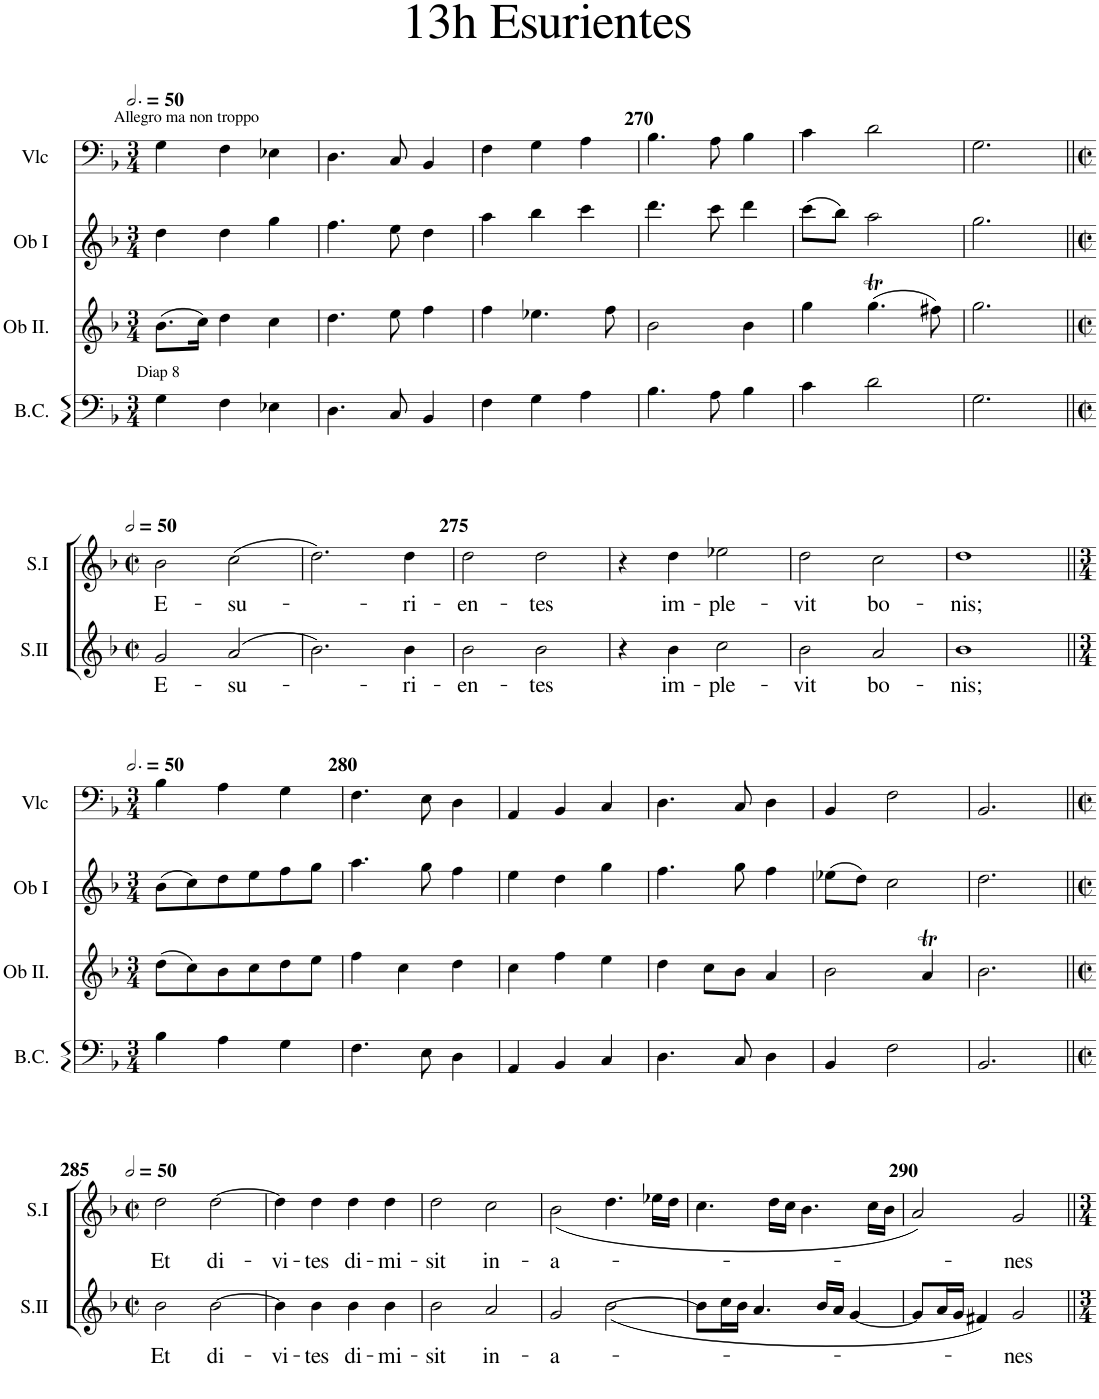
**kern	**kern	**kern	**kern	**kern	**text	**kern	**text
*part6	*part5	*part4	*part3	*part2	*part2	*part1	*part1
*staff6	*staff5	*staff4	*staff3	*staff2	*staff2	*staff1	*staff1
*I"Continuo	*I"Oboe II	*I"Oboe I	*I"Violoncelle	*I"Soprano II	*	*I"Soprano.I	*
*	*I'Ob II.	*I'Ob I	*I'Vlc	*I'S.II	*	*I'S.I	*
!!LO:PB:g=z
*clefF4	*clefG2	*clefG2	*clefF4	*clefG2	*	*clefG2	*
*k[b-]	*k[b-]	*k[b-]	*k[b-]	*k[b-]	*	*k[b-]	*
*M3/4	*M3/4	*M3/4	*M3/4	*M3/4	*	*M3/4	*
*MM150	*MM150	*MM150	*MM150	*MM150	*	*MM150	*
=267	=267	=267	=267	=267	=267	=267	=267
!	!	!	!	!	!	!LO:TX:a:t=Allegro ma non troppo	!
!LO:TX:a:t=Diap 8	!	!	!	!	!	!	!
4G\	(8.b-\L	4dd\	4G\	2.r	.	2.r	.
.	16cc\Jk)	.	.	.	.	.	.
4F\	4dd\	4dd\	4F\	.	.	.	.
4E-X\	4cc\	4gg\	4E-X\	.	.	.	.
=268	=268	=268	=268	=268	=268	=268	=268
4.D\	4.dd\	4.ff\	4.D\	2.r	.	2.r	.
8C/	8ee\	8ee\	8C/	.	.	.	.
4BB-/	4ff\	4dd\	4BB-/	.	.	.	.
=269	=269	=269	=269	=269	=269	=269	=269
4F\	4ff\	4aa\	4F\	2.r	.	2.r	.
4G\	4.ee-X\	4bb-\	4G\	.	.	.	.
4A\	.	4ccc\	4A\	.	.	.	.
.	8ff\	.	.	.	.	.	.
=270	=270	=270	=270	=270	=270	=270	=270
4.B-\	2b-\	4.ddd\	4.B-\	2.r	.	2.r	.
8A\	.	8ccc\	8A\	.	.	.	.
4B-\	4b-\	4ddd\	4B-\	.	.	.	.
=271	=271	=271	=271	=271	=271	=271	=271
4c\	4gg\	(8ccc\L	4c\	2.r	.	2.r	.
.	.	8bb-\J)	.	.	.	.	.
2d\	(4.ggT\	2aa\	2d\	.	.	.	.
.	8ff#X\)	.	.	.	.	.	.
=272	=272	=272	=272	=272	=272	=272	=272
2.G\	2.gg\	2.gg\	2.G\	2.r	.	2.r	.
!!LO:LB:g=z
=273||	=273||	=273||	=273||	=273||	=273||	=273||	=273||
*M2/2	*M2/2	*M2/2	*M2/2	*M2/2	*	*M2/2	*
*met(c|)	*met(c|)	*met(c|)	*met(c|)	*met(c|)	*	*met(c|)	*
*	*	*	*	*	*	*MM100	*
!	!	!	!	!	!LO:LY:b	!	!LO:LY:b
1r	1r	1r	1r	2g/	E-	2b-\	E-
!	!	!	!	!	!LO:LY:b	!	!LO:LY:b
.	.	.	.	(2a/	-su-	(2cc\	-su-
=274	=274	=274	=274	=274	=274	=274	=274
1r	1r	1r	1r	2.b-\)	.	2.dd\)	.
!	!	!	!	!	!LO:LY:b	!	!LO:LY:b
.	.	.	.	4b-\	-ri-	4dd\	-ri-
=275	=275	=275	=275	=275	=275	=275	=275
!	!	!	!	!	!LO:LY:b	!	!LO:LY:b
1r	1r	1r	1r	2b-\	-en-	2dd\	-en-
!	!	!	!	!	!LO:LY:b	!	!LO:LY:b
.	.	.	.	2b-\	-tes	2dd\	-tes
=276	=276	=276	=276	=276	=276	=276	=276
1r	1r	1r	1r	4r	.	4r	.
!	!	!	!	!	!LO:LY:b	!	!LO:LY:b
.	.	.	.	4b-\	im-	4dd\	im-
!	!	!	!	!	!LO:LY:b	!	!LO:LY:b
.	.	.	.	2cc\	-ple-	2ee-X\	-ple-
=277	=277	=277	=277	=277	=277	=277	=277
!	!	!	!	!	!LO:LY:b	!	!LO:LY:b
1r	1r	1r	1r	2b-\	-vit	2dd\	-vit
!	!	!	!	!	!LO:LY:b	!	!LO:LY:b
.	.	.	.	2a/	bo-	2cc\	bo-
=278	=278	=278	=278	=278	=278	=278	=278
!	!	!	!	!	!LO:LY:b	!	!LO:LY:b
1r	1r	1r	1r	1b-	-nis;	1dd	-nis;
!!LO:LB:g=z
=279||	=279||	=279||	=279||	=279||	=279||	=279||	=279||
*M3/4	*M3/4	*M3/4	*M3/4	*M3/4	*	*M3/4	*
*	*	*	*	*	*	*MM150	*
4B-\	(8dd\L	(8b-\L	4B-\	2.r	.	2.r	.
.	8cc\)	8cc\)	.	.	.	.	.
4A\	8b-\	8dd\	4A\	.	.	.	.
.	8cc\	8ee\	.	.	.	.	.
4G\	8dd\	8ff\	4G\	.	.	.	.
.	8ee\J	8gg\J	.	.	.	.	.
=280	=280	=280	=280	=280	=280	=280	=280
4.F\	4ff\	4.aa\	4.F\	2.r	.	2.r	.
.	4cc\	.	.	.	.	.	.
8E\	.	8gg\	8E\	.	.	.	.
4D\	4dd\	4ff\	4D\	.	.	.	.
=281	=281	=281	=281	=281	=281	=281	=281
4AA/	4cc\	4ee\	4AA/	2.r	.	2.r	.
4BB-/	4ff\	4dd\	4BB-/	.	.	.	.
4C/	4ee\	4gg\	4C/	.	.	.	.
=282	=282	=282	=282	=282	=282	=282	=282
4.D\	4dd\	4.ff\	4.D\	2.r	.	2.r	.
.	8cc\L	.	.	.	.	.	.
8C/	8b-\J	8gg\	8C/	.	.	.	.
4D\	4a/	4ff\	4D\	.	.	.	.
=283	=283	=283	=283	=283	=283	=283	=283
4BB-/	2b-\	(8ee-X\L	4BB-/	2.r	.	2.r	.
.	.	8dd\J)	.	.	.	.	.
2F\	.	2cc\	2F\	.	.	.	.
.	4at/	.	.	.	.	.	.
=284	=284	=284	=284	=284	=284	=284	=284
2.BB-/	2.b-\	2.dd\	2.BB-/	2.r	.	2.r	.
!!LO:LB:g=z
=285||	=285||	=285||	=285||	=285||	=285||	=285||	=285||
*M2/2	*M2/2	*M2/2	*M2/2	*M2/2	*	*M2/2	*
*met(c|)	*met(c|)	*met(c|)	*met(c|)	*met(c|)	*	*met(c|)	*
*	*	*	*	*	*	*MM100	*
!	!	!	!	!	!LO:LY:b	!	!LO:LY:b
1r	1r	1r	1r	2b-\	Et	2dd\	Et
!	!	!	!	!	!LO:LY:b	!	!LO:LY:b
.	.	.	.	[2b-\	di-	[2dd\	di-
=286	=286	=286	=286	=286	=286	=286	=286
!	!	!	!	!	!LO:LY:b	!	!LO:LY:b
1r	1r	1r	1r	4b-\]	-vi-	4dd\]	-vi-
!	!	!	!	!	!LO:LY:b	!	!LO:LY:b
.	.	.	.	4b-\	-tes	4dd\	-tes
!	!	!	!	!	!LO:LY:b	!	!LO:LY:b
.	.	.	.	4b-\	di-	4dd\	di-
!	!	!	!	!	!LO:LY:b	!	!LO:LY:b
.	.	.	.	4b-\	-mi-	4dd\	-mi-
=287	=287	=287	=287	=287	=287	=287	=287
!	!	!	!	!	!LO:LY:b	!	!LO:LY:b
1r	1r	1r	1r	2b-\	-sit	2dd\	-sit
!	!	!	!	!	!LO:LY:b	!	!LO:LY:b
.	.	.	.	2a/	in-	2cc\	in-
=288	=288	=288	=288	=288	=288	=288	=288
!	!	!	!	!	!LO:LY:b	!	!LO:LY:b
1r	1r	1r	1r	2g/	-a-	(<2b-\	-a-
.	.	.	.	(<[2b-\	.	4.dd\	.
.	.	.	.	.	.	16ee-X\LL	.
.	.	.	.	.	.	16dd\JJ	.
=289	=289	=289	=289	=289	=289	=289	=289
1r	1r	1r	1r	8b-\L]	.	4.cc\	.
.	.	.	.	16cc\L	.	.	.
.	.	.	.	16b-\JJ	.	.	.
.	.	.	.	4.a/	.	.	.
.	.	.	.	.	.	16dd\LL	.
.	.	.	.	.	.	16cc\JJ	.
.	.	.	.	.	.	4.b-\	.
.	.	.	.	16b-/LL	.	.	.
.	.	.	.	16a/JJ	.	.	.
.	.	.	.	[4g/	.	.	.
.	.	.	.	.	.	16cc\LL	.
.	.	.	.	.	.	16b-\JJ	.
=290	=290	=290	=290	=290	=290	=290	=290
1r	1r	1r	1r	8g/L]	.	2a/)	.
.	.	.	.	16a/L	.	.	.
.	.	.	.	16g/JJ	.	.	.
.	.	.	.	4f#X/)	.	.	.
!	!	!	!	!	!LO:LY:b	!	!LO:LY:b
.	.	.	.	2g/	-nes	2g/	-nes
=||	=||	=||	=||	=||	=||	=||	=||
*-	*-	*-	*-	*-	*-	*-	*-
